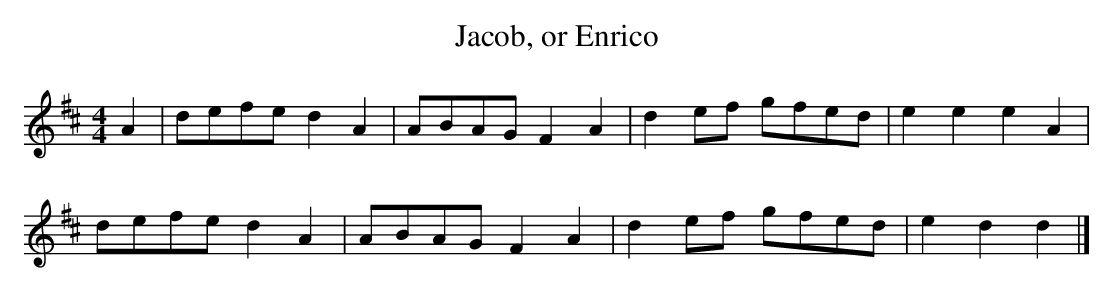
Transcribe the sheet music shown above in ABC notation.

X:1
T:Jacob, or Enrico
M:4/4
L:1/8
K:D
A2 | defe d2 A2 | ABAG F2 A2 | d2 ef gfed | e2 e2 e2 A2 |
 defe d2 A2 | ABAG F2 A2 | d2 ef gfed | e2 d2 d2 |]
